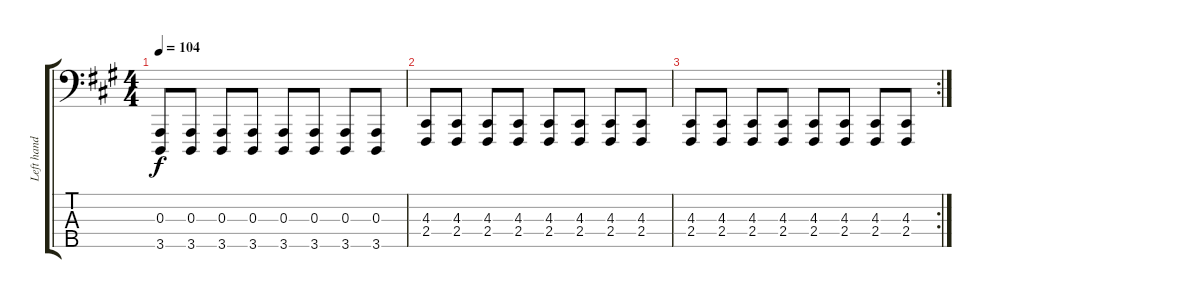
\track ("Left hand" "Left hand") {instrument brightacousticpiano}
\staff {score tabs}
\tuning (G2 D2 A1 E1 B0) {hide}
\ts (4 4)
\tempo 104
\clef f4
\ks a
(0.3 3.5).8{dy f} (0.3 3.5).8 (0.3 3.5).8 (0.3 3.5).8 (0.3 3.5).8 (0.3 3.5).8 (0.3 3.5).8 (0.3 3.5).8 |
(4.3 2.4).8 (4.3 2.4).8 (4.3 2.4).8 (4.3 2.4).8 (4.3 2.4).8 (4.3 2.4).8 (4.3 2.4).8 (4.3 2.4).8 |
\rc 2
(4.3 2.4).8 (4.3 2.4).8 (4.3 2.4).8 (4.3 2.4).8 (4.3 2.4).8 (4.3 2.4).8 (4.3 2.4).8 (4.3 2.4).8
